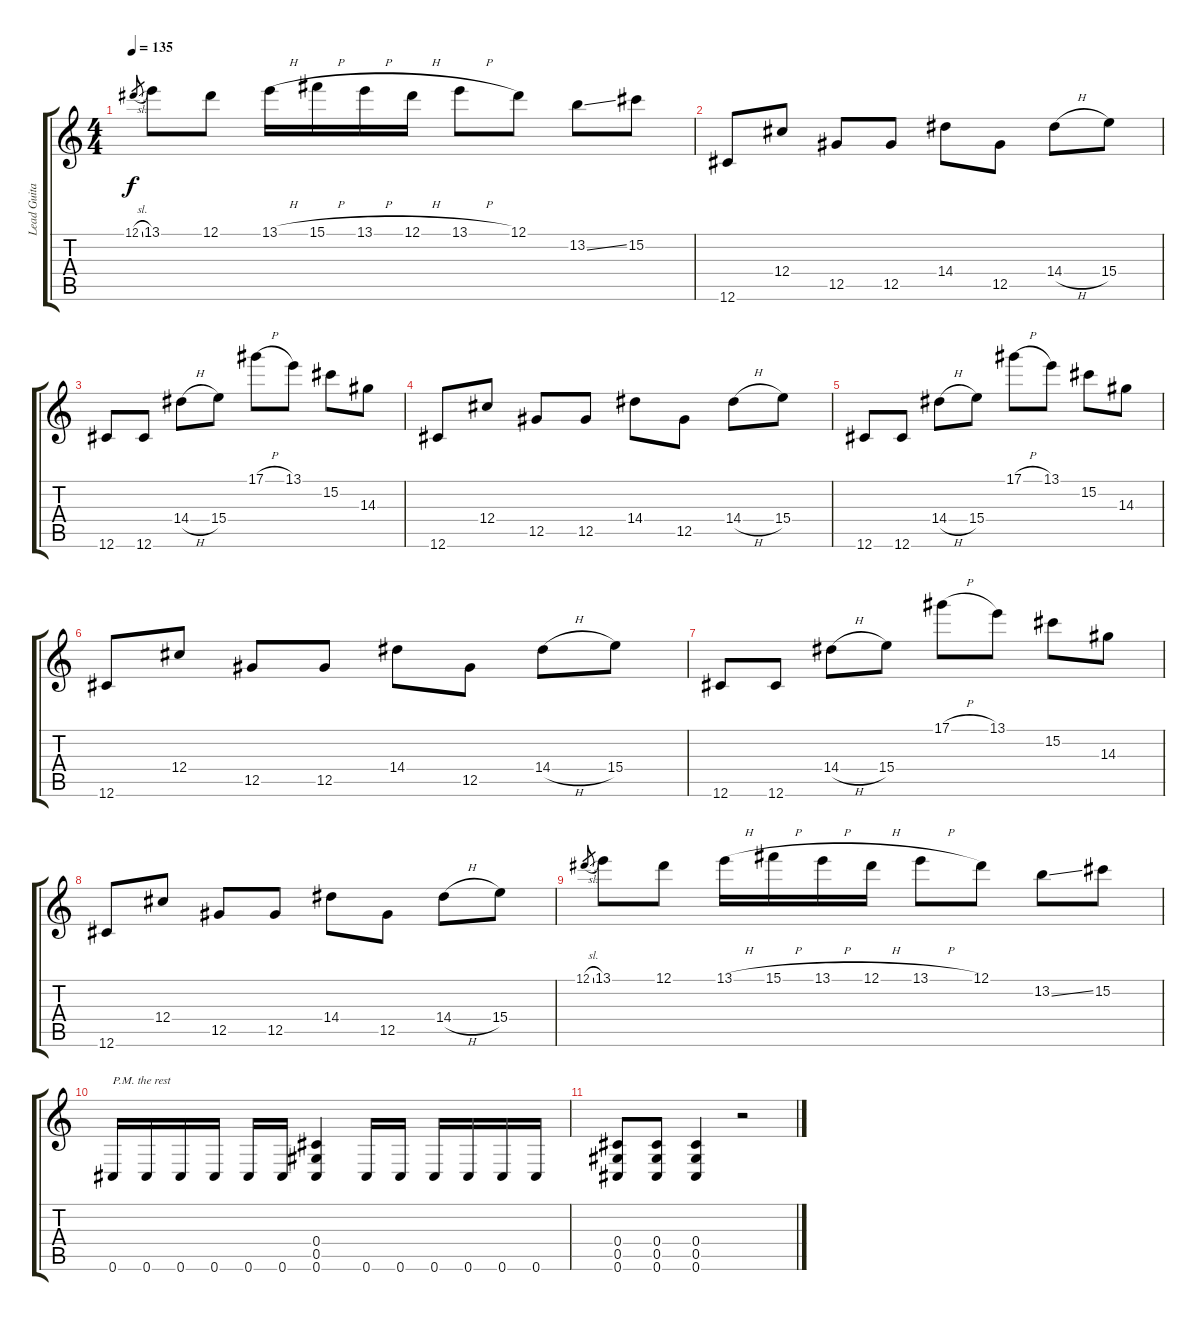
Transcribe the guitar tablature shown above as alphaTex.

\track ("Lead Guitar" "Lead Guita") {instrument distortionguitar}
\staff {score tabs}
\tuning (Eb4 Bb3 Gb3 Db3 Ab2 Db2) {hide}
\ts (4 4)
\tempo 135
\clef g2
\ks c
12.1{sl}.8{gr dy f} 13.1.8 12.1.8 13.1{h}.16 15.1{h}.16 13.1{h}.16 12.1{h}.16 13.1{h}.8 12.1.8 13.2{ss}.8 15.2.8 |
12.6.8 12.4.8 12.5.8 12.5.8 14.4.8 12.5.8 14.4{h}.8 15.4.8 |
12.6.8 12.6.8 14.4{h}.8 15.4.8 17.1{h}.8 13.1.8 15.2.8 14.3.8 |
12.6.8 12.4.8 12.5.8 12.5.8 14.4.8 12.5.8 14.4{h}.8 15.4.8 |
12.6.8 12.6.8 14.4{h}.8 15.4.8 17.1{h}.8 13.1.8 15.2.8 14.3.8 |
12.6.8 12.4.8 12.5.8 12.5.8 14.4.8 12.5.8 14.4{h}.8 15.4.8 |
12.6.8 12.6.8 14.4{h}.8 15.4.8 17.1{h}.8 13.1.8 15.2.8 14.3.8 |
12.6.8 12.4.8 12.5.8 12.5.8 14.4.8 12.5.8 14.4{h}.8 15.4.8 |
12.1{sl}.8{gr} 13.1.8 12.1.8 13.1{h}.16 15.1{h}.16 13.1{h}.16 12.1{h}.16 13.1{h}.8 12.1.8 13.2{ss}.8 15.2.8 |
0.6.16{txt "P.M. the rest"} 0.6.16 0.6.16 0.6.16 0.6.16 0.6.16 (0.4 0.5 0.6).4 0.6.16 0.6.16 0.6.16 0.6.16 0.6.16 0.6.16 |
(0.4 0.5 0.6).8 (0.4 0.5 0.6).8 (0.4 0.5 0.6).4 r.2
